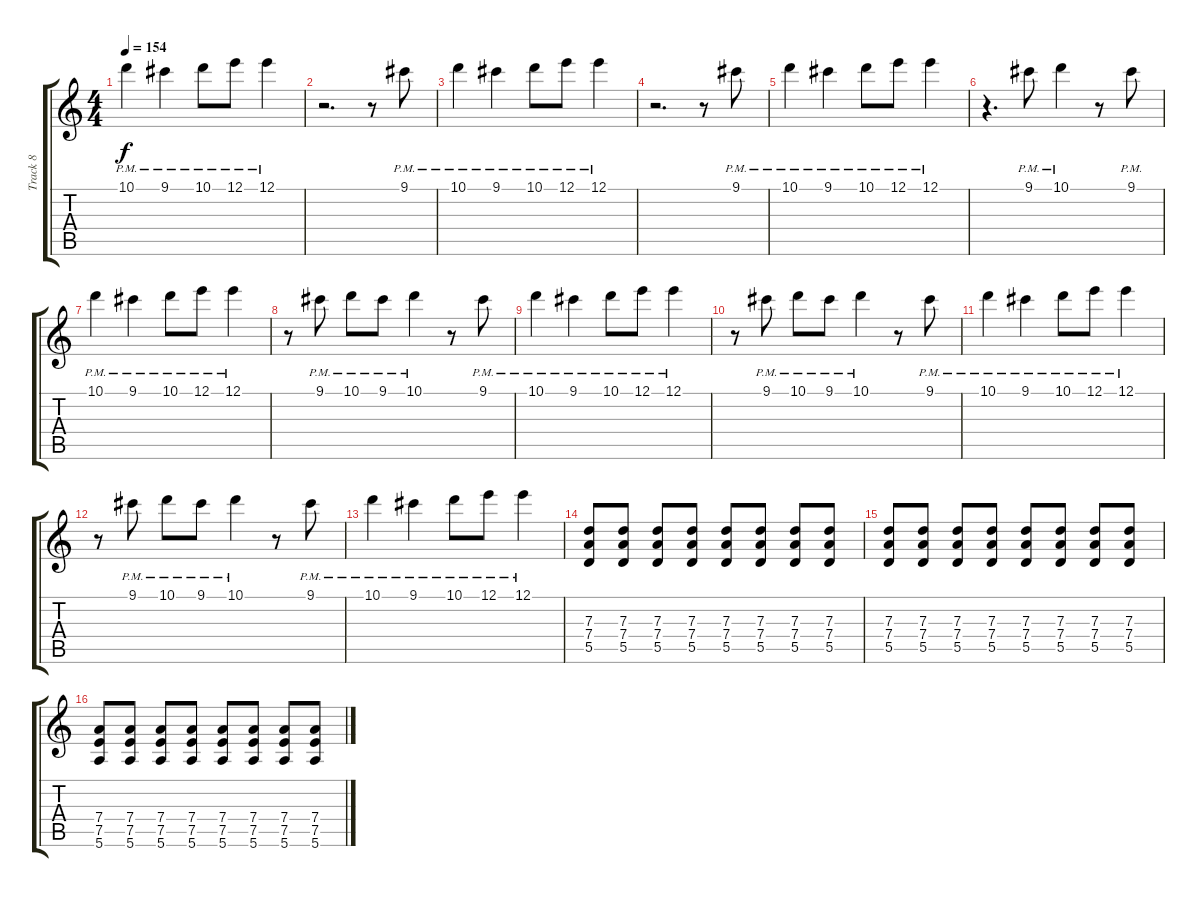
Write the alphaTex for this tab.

\track ("Track 8" "Track 8") {instrument overdrivenguitar}
\staff {score tabs}
\tuning (E4 B3 G3 D3 A2 E2) {hide}
\ts (4 4)
\tempo 154
\clef g2
\ks c
10.1{pm}.4{dy f} 9.1{pm}.4 10.1{pm}.8 12.1{pm}.8 12.1{pm}.4 |
r.2{d} r.8 9.1{pm}.8{instrument electricguitarjazz} |
10.1{pm}.4 9.1{pm}.4 10.1{pm}.8 12.1{pm}.8 12.1{pm}.4 |
r.2{d} r.8 9.1{pm}.8{instrument electricguitarjazz} |
10.1{pm}.4 9.1{pm}.4 10.1{pm}.8 12.1{pm}.8 12.1{pm}.4 |
r.4{d} 9.1{pm}.8 10.1{pm}.4 r.8 9.1{pm}.8{instrument electricguitarjazz} |
10.1{pm}.4 9.1{pm}.4 10.1{pm}.8 12.1{pm}.8 12.1{pm}.4 |
r.8 9.1{pm}.8 10.1{pm}.8 9.1{pm}.8 10.1{pm}.4 r.8 9.1{pm}.8{instrument electricguitarjazz} |
10.1{pm}.4 9.1{pm}.4 10.1{pm}.8 12.1{pm}.8 12.1{pm}.4 |
r.8 9.1{pm}.8 10.1{pm}.8 9.1{pm}.8 10.1{pm}.4 r.8 9.1{pm}.8{instrument electricguitarjazz} |
10.1{pm}.4 9.1{pm}.4 10.1{pm}.8 12.1{pm}.8 12.1{pm}.4 |
r.8 9.1{pm}.8 10.1{pm}.8 9.1{pm}.8 10.1{pm}.4 r.8 9.1{pm}.8{instrument electricguitarjazz} |
10.1{pm}.4 9.1{pm}.4 10.1{pm}.8 12.1{pm}.8 12.1{pm}.4 |
(7.3 7.4 5.5).8{instrument overdrivenguitar} (7.3 7.4 5.5).8 (7.3 7.4 5.5).8 (7.3 7.4 5.5).8 (7.3 7.4 5.5).8 (7.3 7.4 5.5).8 (7.3 7.4 5.5).8 (7.3 7.4 5.5).8 |
(7.3 7.4 5.5).8 (7.3 7.4 5.5).8 (7.3 7.4 5.5).8 (7.3 7.4 5.5).8 (7.3 7.4 5.5).8 (7.3 7.4 5.5).8 (7.3 7.4 5.5).8 (7.3 7.4 5.5).8 |
(7.4 7.5 5.6).8 (7.4 7.5 5.6).8 (7.4 7.5 5.6).8 (7.4 7.5 5.6).8 (7.4 7.5 5.6).8 (7.4 7.5 5.6).8 (7.4 7.5 5.6).8 (7.4 7.5 5.6).8
